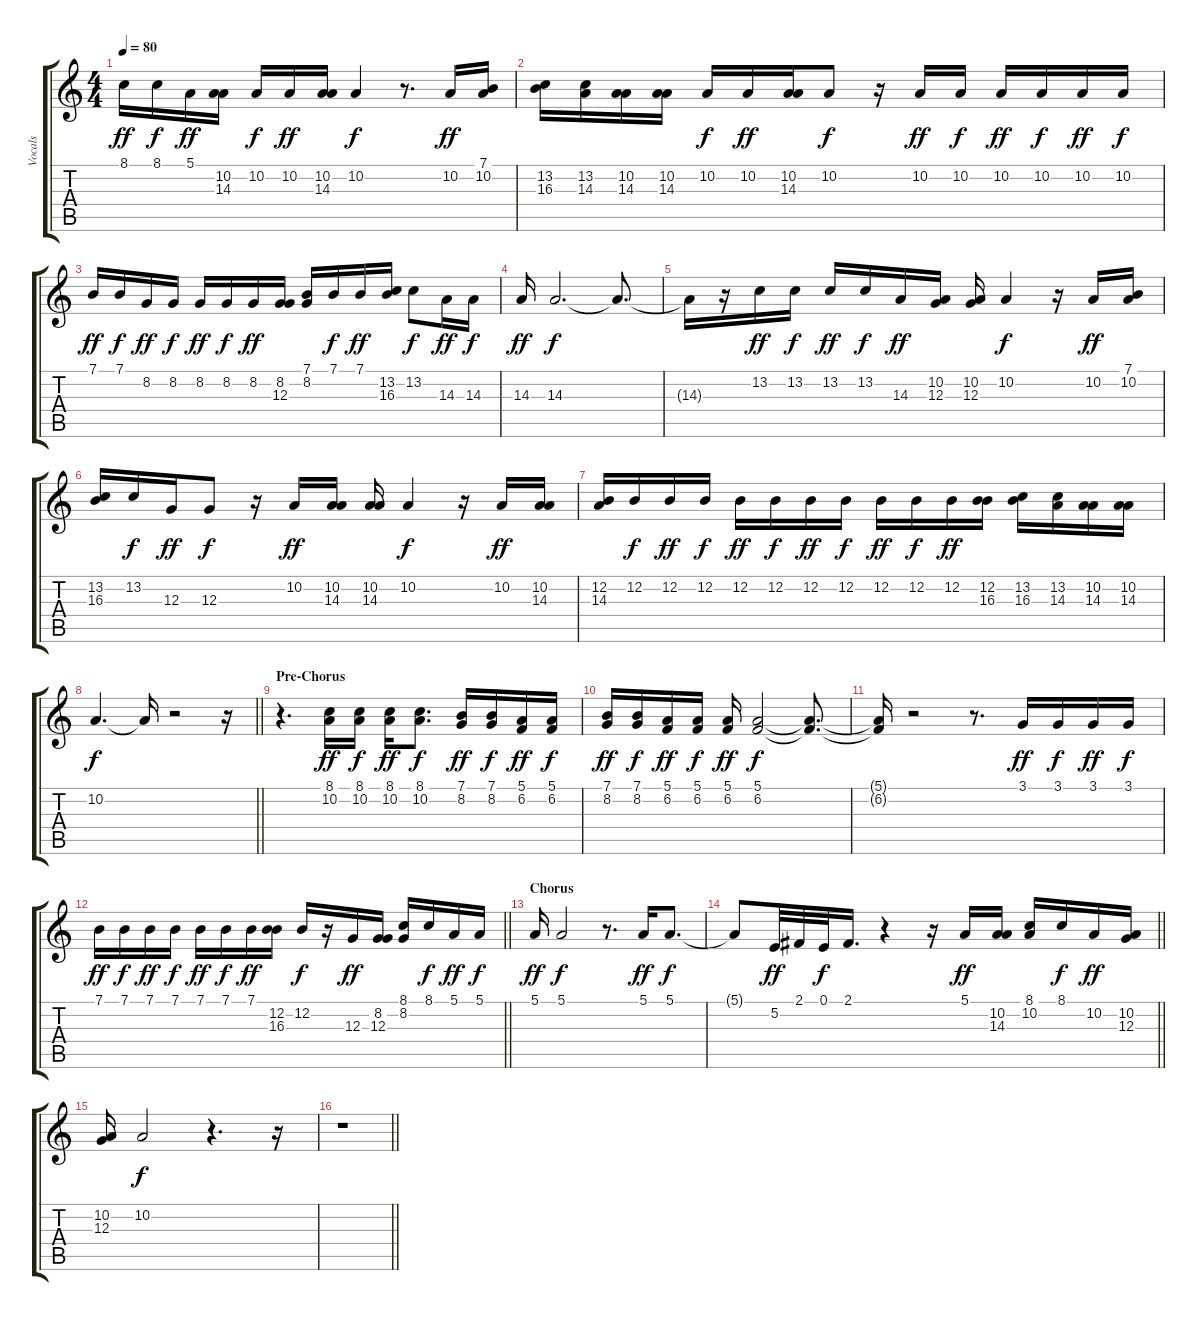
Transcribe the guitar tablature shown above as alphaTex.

\track ("Vocals" "Vocals") {instrument fx5brightness}
\staff {score tabs}
\tuning (E4 B3 G3 D3 A2 E2) {hide}
\ts (4 4)
\tempo 80
\clef g2
\ks c
8.1.16{dy ff} 8.1.16{dy f} 5.1.16{dy ff} (10.2 14.3).16 10.2.16{dy f} 10.2.16{dy ff} (10.2 14.3).16 10.2.4{dy f} r.8{d} 10.2.16{dy ff} (7.1 10.2).16 |
(13.2 16.3).16 (13.2 14.3).16 (10.2 14.3).16 (10.2 14.3).16 10.2.16{dy f} 10.2.16{dy ff} (10.2 14.3).16 10.2.8{dy f} r.16 10.2.16{dy ff} 10.2.16{dy f} 10.2.16{dy ff} 10.2.16{dy f} 10.2.16{dy ff} 10.2.16{dy f} |
7.1.16{dy ff} 7.1.16{dy f} 8.2.16{dy ff} 8.2.16{dy f} 8.2.16{dy ff} 8.2.16{dy f} 8.2.16{dy ff} (8.2 12.3).16 (7.1 8.2).16 7.1.16{dy f} 7.1.16{dy ff} (13.2 16.3).16 13.2.8{dy f} 14.3.16{dy ff} 14.3.16{dy f} |
14.3.16{dy ff} 14.3.2{d dy f} 14.3{t}.8{d} |
14.3{t}.16 r.16 13.2.16{dy ff} 13.2.16{dy f} 13.2.16{dy ff} 13.2.16{dy f} 14.3.16{dy ff} (10.2 12.3).16 (10.2 12.3).16 10.2.4{dy f} r.16 10.2.16{dy ff} (7.1 10.2).16 |
(13.2 16.3).16 13.2.16{dy f} 12.3.16{dy ff} 12.3.8{dy f} r.16 10.2.16{dy ff} (10.2 14.3).16 (10.2 14.3).16 10.2.4{dy f} r.16 10.2.16{dy ff} (10.2 14.3).16 |
(12.2 14.3).16 12.2.16{dy f} 12.2.16{dy ff} 12.2.16{dy f} 12.2.16{dy ff} 12.2.16{dy f} 12.2.16{dy ff} 12.2.16{dy f} 12.2.16{dy ff} 12.2.16{dy f} 12.2.16{dy ff} (12.2 16.3).16 (13.2 16.3).16 (13.2 14.3).16 (10.2 14.3).16 (10.2 14.3).16 |
\barLineRight lightlight
10.2.4{d dy f} 10.2{t}.16 r.2 r.16 |
\section ("" "Pre-Chorus")
r.4{d} (8.1 10.2).16{dy ff} (8.1 10.2).16{dy f} (8.1 10.2).16{dy ff} (8.1 10.2).8{d dy f} (7.1 8.2).16{dy ff} (7.1 8.2).16{dy f} (5.1 6.2).16{dy ff} (5.1 6.2).16{dy f} |
(7.1 8.2).16{dy ff} (7.1 8.2).16{dy f} (5.1 6.2).16{dy ff} (5.1 6.2).16{dy f} (5.1 6.2).16{dy ff} (5.1 6.2).2{dy f} (5.1{t} 6.2{t}).8{d} |
(5.1{t} 6.2{t}).16 r.2 r.8{d} 3.1.16{dy ff} 3.1.16{dy f} 3.1.16{dy ff} 3.1.16{dy f} |
\barLineRight lightlight
7.1.16{dy ff} 7.1.16{dy f} 7.1.16{dy ff} 7.1.16{dy f} 7.1.16{dy ff} 7.1.16{dy f} 7.1.16{dy ff} (12.2 16.3).16 12.2.16{dy f} r.16 12.3.16{dy ff} (8.2 12.3).16 (8.1 8.2).16 8.1.16{dy f} 5.1.16{dy ff} 5.1.16{dy f} |
\section ("" "Chorus")
5.1.16{dy ff} 5.1.2{dy f} r.8{d} 5.1.16{dy ff} 5.1.8{d dy f} |
\barLineRight lightlight
5.1{t}.8 5.2.32{dy ff} 2.1.32 0.1.32{dy f} 2.1.16{d} r.4 r.16 5.1.16{dy ff} (10.2 14.3).16 (8.1 10.2).16 8.1.16{dy f} 10.2.16{dy ff} (10.2 12.3).16 |
\section ("" "")
(10.2 12.3).16 10.2.2{dy f} r.4{d} r.16 |
\barLineRight lightlight
r.1
